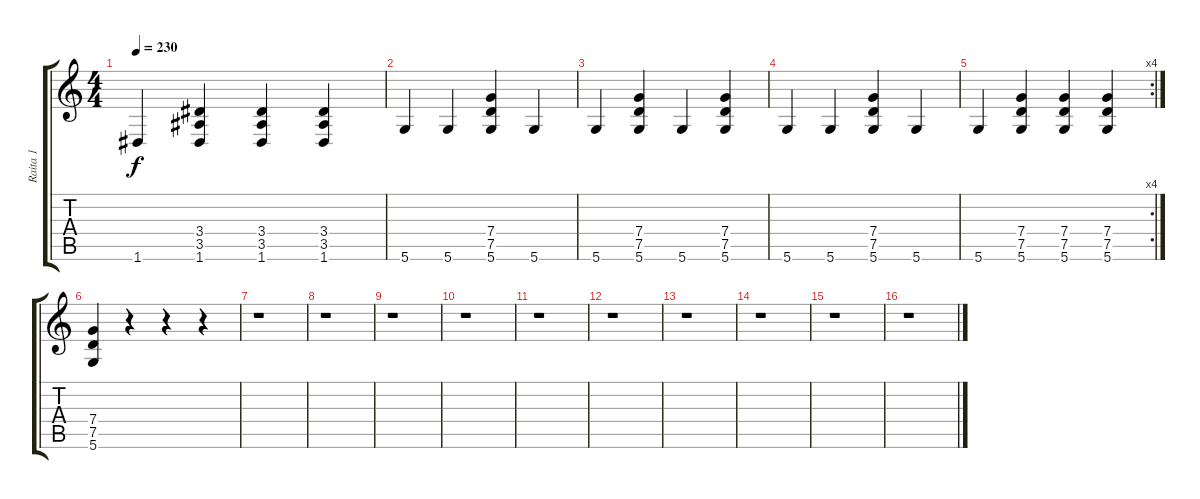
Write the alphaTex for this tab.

\track ("Raita 1" "Raita 1") {instrument distortionguitar}
\staff {score tabs}
\tuning (D4 A3 F3 C3 G2 D2) {hide}
\ts (4 4)
\tempo 230
\clef g2
\ks c
1.6.4{dy f} (3.4 3.5 1.6).4 (3.4 3.5 1.6).4 (3.4 3.5 1.6).4 |
5.6.4 5.6.4 (7.4 7.5 5.6).4 5.6.4 |
5.6.4 (7.4 7.5 5.6).4 5.6.4 (7.4 7.5 5.6).4 |
5.6.4 5.6.4 (7.4 7.5 5.6).4 5.6.4 |
\rc 4
5.6.4 (7.4 7.5 5.6).4 (7.4 7.5 5.6).4 (7.4 7.5 5.6).4 |
(7.4 7.5 5.6).4 r.4 r.4 r.4 |
r.1 |
r.1 |
r.1 |
r.1 |
r.1 |
r.1 |
r.1 |
r.1 |
r.1 |
r.1
